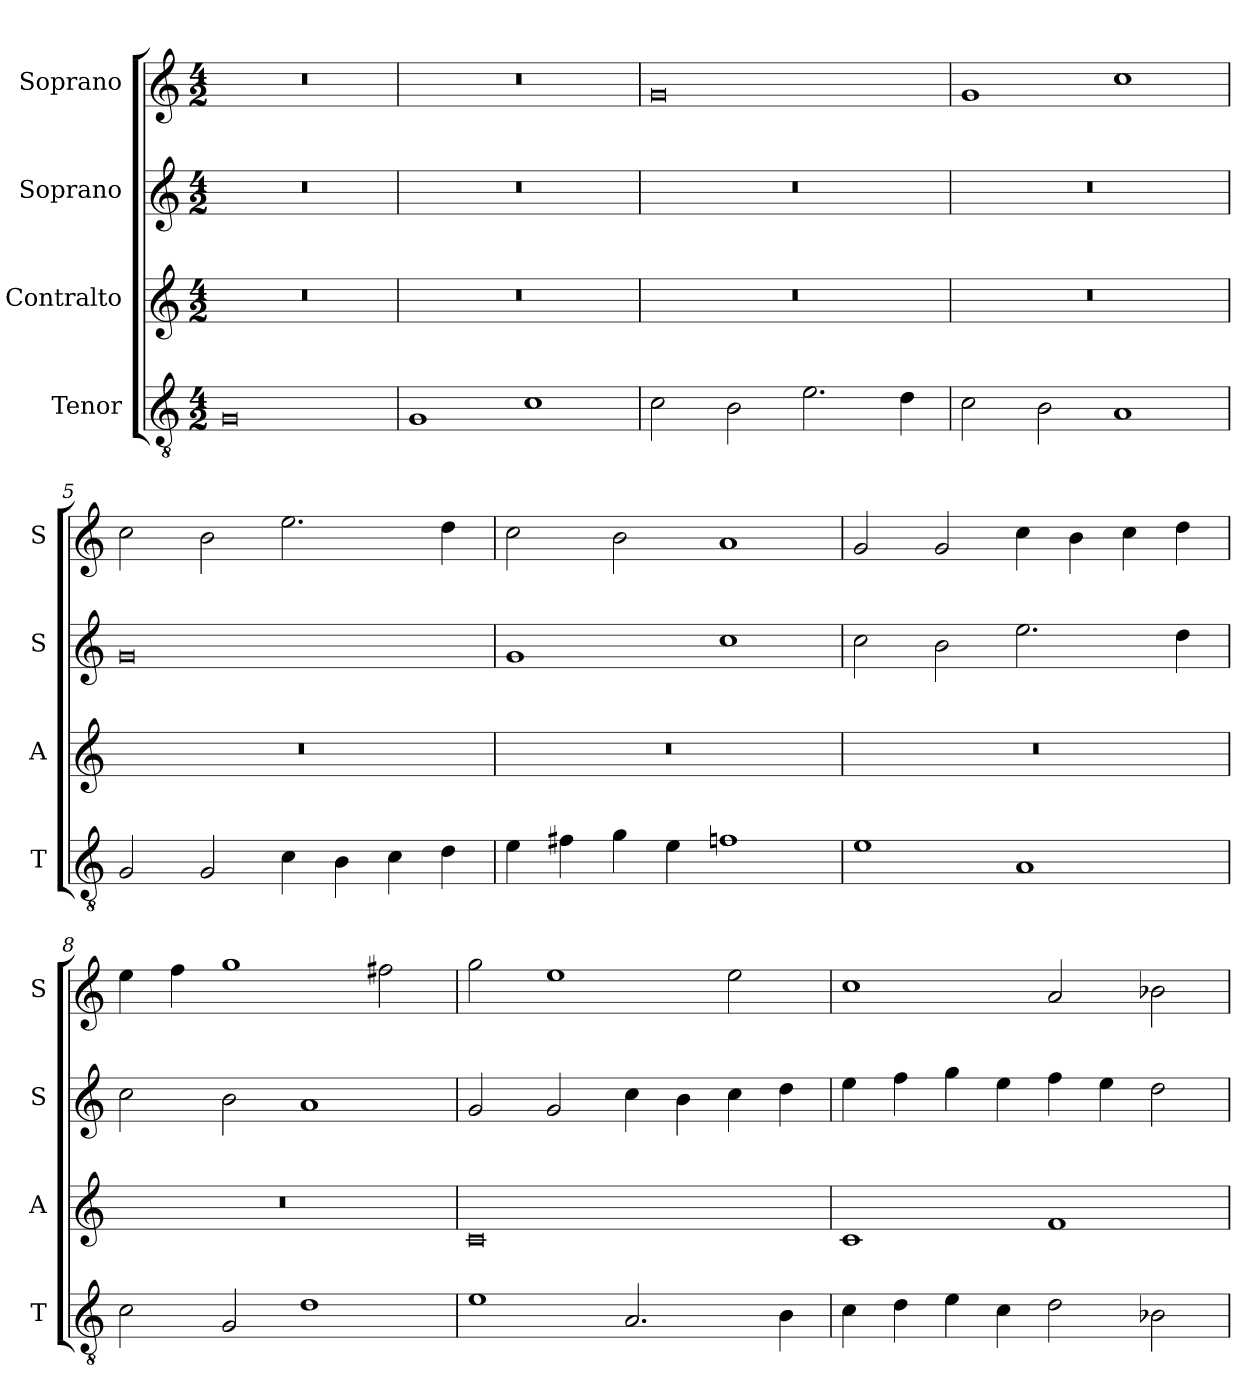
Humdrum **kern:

**kern	**kern	**kern	**kern
*part4	*part3	*part2	*part1
*staff4	*staff3	*staff2	*staff1
*I"Tenor	*I"Contralto	*I"Soprano	*I"Soprano
*I'T	*I'A	*I'S	*I'S
*clefGv2	*clefG2	*clefG2	*clefG2
*k[]	*k[]	*k[]	*k[]
*G:mix	*G:mix	*G:mix	*G:mix
*M4/2	*M4/2	*M4/2	*M4/2
=1	=1	=1	=1
0G	0r	0r	0r
=2	=2	=2	=2
1G	0r	0r	0r
1c	.	.	.
=3	=3	=3	=3
2c	0r	0r	0g
2B	.	.	.
2.e	.	.	.
4d	.	.	.
=4	=4	=4	=4
2c	0r	0r	1g
2B	.	.	.
1A	.	.	1cc
=5	=5	=5	=5
2G	0r	0g	2cc
2G	.	.	2b
4c	.	.	2.ee
4B	.	.	.
4c	.	.	.
4d	.	.	4dd
=6	=6	=6	=6
4e	0r	1g	2cc
4f#X	.	.	.
4g	.	.	2b
4e	.	.	.
1fn	.	1cc	1a
=7	=7	=7	=7
1e	0r	2cc	2g
.	.	2b	2g
1A	.	2.ee	4cc
.	.	.	4b
.	.	.	4cc
.	.	4dd	4dd
=8	=8	=8	=8
2c	0r	2cc	4ee
.	.	.	4ff
2G	.	2b	1gg
1d	.	1a	.
.	.	.	2ff#X
=9	=9	=9	=9
1e	0c	2g	2gg
.	.	2g	1ee
2.A	.	4cc	.
.	.	4b	.
.	.	4cc	2ee
4B	.	4dd	.
=10	=10	=10	=10
4c	1c	4ee	1cc
4d	.	4ff	.
4e	.	4gg	.
4c	.	4ee	.
2d	1f	4ff	2a
.	.	4ee	.
2B-X	.	2dd	2b-X
=	=	=	=
*-	*-	*-	*-
